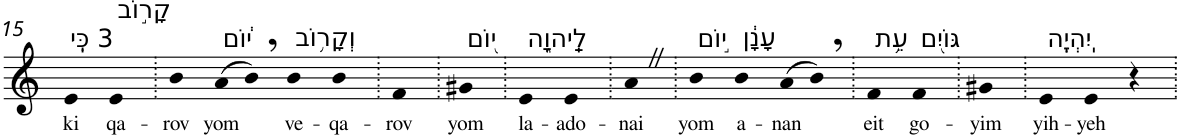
**kern	**text
*part1	*part1
*staff1	*staff1
*I"Piano	*
*I'Pno	*
!!LO:PB:g=z
*clefG2	*
*k[]	*
=15	=15
!LO:TX:a:t=3 כִּֽי	!
!	!LO:LY:b
4e	ki
!LO:TX:a:t=קָר֣וֹב	!
!	!LO:LY:b
4e	qa-
=16.	=16.
!	!LO:LY:b
4b	-rov
!LO:TX:a:t=י֔וֹם	!
!	!LO:LY:b
(>8a	yom
8b,)	.
!LO:TX:a:t=וְקָר֥וֹב	!
!	!LO:LY:b
4b	ve-
!	!LO:LY:b
4b	-qa-
=17.	=17.
!	!LO:LY:b
4f	-rov
=18.	=18.
!LO:TX:a:t=י֖וֹם	!
!	!LO:LY:b
4g#X	yom
=19.	=19.
!LO:TX:a:t=לַֽיהוָ֑ה	!
!	!LO:LY:b
4e	la-
!	!LO:LY:b
4e	-ado-
=20.	=20.
!	!LO:LY:b
4aZ	-nai
=21.	=21.
!LO:TX:a:t=י֣וֹם	!
!	!LO:LY:b
4b	yom
!LO:TX:a:t=עָנָ֔ן	!
!	!LO:LY:b
4b	a-
!	!LO:LY:b
(>8a	-nan
8b,)	.
=22.	=22.
!LO:TX:a:t=עֵ֥ת	!
!	!LO:LY:b
4f	eit
!LO:TX:a:t=גּוֹיִ֖ם	!
!	!LO:LY:b
4f	go-
=23.	=23.
!	!LO:LY:b
4g#X	-yim
=24.	=24.
!LO:TX:a:t=יִֽהְיֶֽה	!
!	!LO:LY:b
4e	yih-
!	!LO:LY:b
4e	-yeh
4r	.
=.	=.
*-	*-
